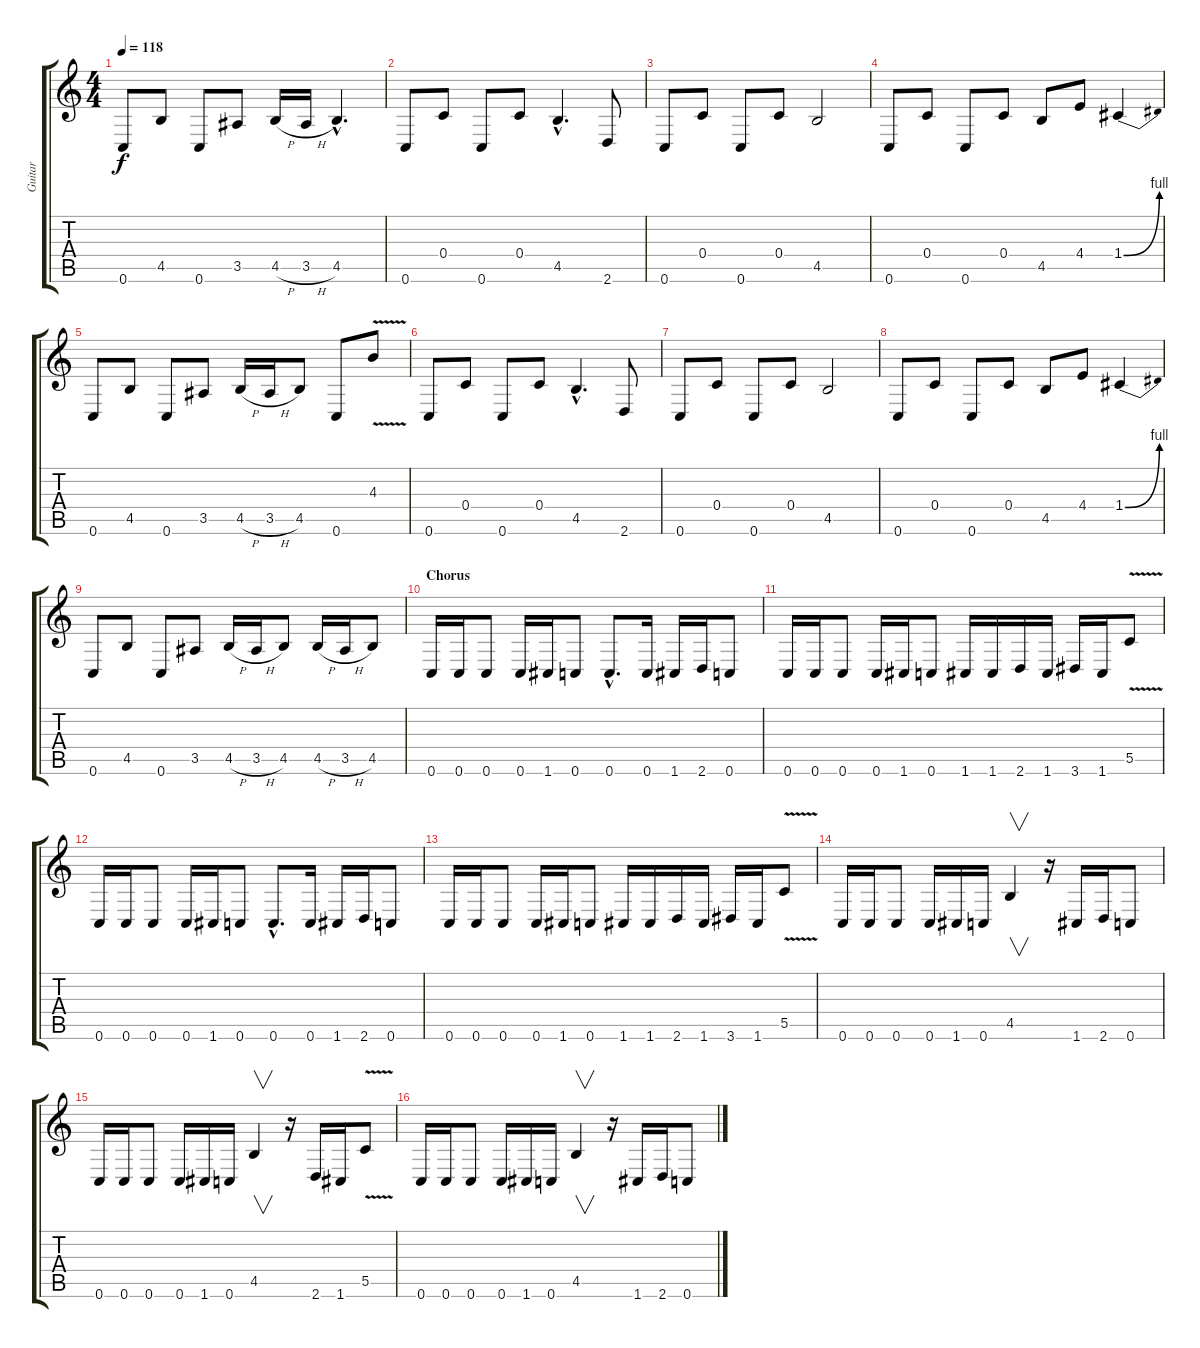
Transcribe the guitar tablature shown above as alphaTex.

\track ("Guitar" "Guitar") {instrument electricguitarclean}
\staff {score tabs}
\tuning (E4 C4 G3 C3 G2 C2) {hide}
\ts (4 4)
\tempo 118
\clef g2
\ks c
0.6.8{dy f} 4.5.8 0.6.8 3.5.8 4.5{h}.16 3.5{h}.16 4.5{hac}.4{d} |
0.6.8 0.4.8 0.6.8 0.4.8 4.5{hac}.4{d} 2.6.8 |
0.6.8 0.4.8 0.6.8 0.4.8 4.5.2 |
0.6.8 0.4.8 0.6.8 0.4.8 4.5.8 4.4.8 1.4{be (bend 0 0 60 4)}.4 |
0.6.8 4.5.8 0.6.8 3.5.8 4.5{h}.16 3.5{h}.16 4.5.8 0.6.8 4.3{v}.8 |
0.6.8 0.4.8 0.6.8 0.4.8 4.5{hac}.4{d} 2.6.8 |
0.6.8 0.4.8 0.6.8 0.4.8 4.5.2 |
0.6.8 0.4.8 0.6.8 0.4.8 4.5.8 4.4.8 1.4{be (bend 0 0 60 4)}.4 |
0.6.8 4.5.8 0.6.8 3.5.8 4.5{h}.16 3.5{h}.16 4.5.8 4.5{h}.16 3.5{h}.16 4.5.8 |
\section ("" "Chorus")
0.6.16 0.6.16 0.6.8 0.6.16 1.6.16 0.6.8 0.6{hac}.8{d} 0.6.16 1.6.16 2.6.16 0.6.8 |
0.6.16 0.6.16 0.6.8 0.6.16 1.6.16 0.6.8 1.6.16 1.6.16 2.6.16 1.6.16 3.6.16 1.6.16 5.5{v}.8 |
0.6.16 0.6.16 0.6.8 0.6.16 1.6.16 0.6.8 0.6{hac}.8{d} 0.6.16 1.6.16 2.6.16 0.6.8 |
0.6.16 0.6.16 0.6.8 0.6.16 1.6.16 0.6.8 1.6.16 1.6.16 2.6.16 1.6.16 3.6.16 1.6.16 5.5{v}.8 |
0.6.16 0.6.16 0.6.8 0.6.16 1.6.16 0.6.16 4.5.4{v} r.16 1.6.16 2.6.16 0.6.8 |
0.6.16 0.6.16 0.6.8 0.6.16 1.6.16 0.6.16 4.5.4{v} r.16 2.6.16 1.6.16 5.5{v}.8 |
0.6.16 0.6.16 0.6.8 0.6.16 1.6.16 0.6.16 4.5.4{v} r.16 1.6.16 2.6.16 0.6.8
